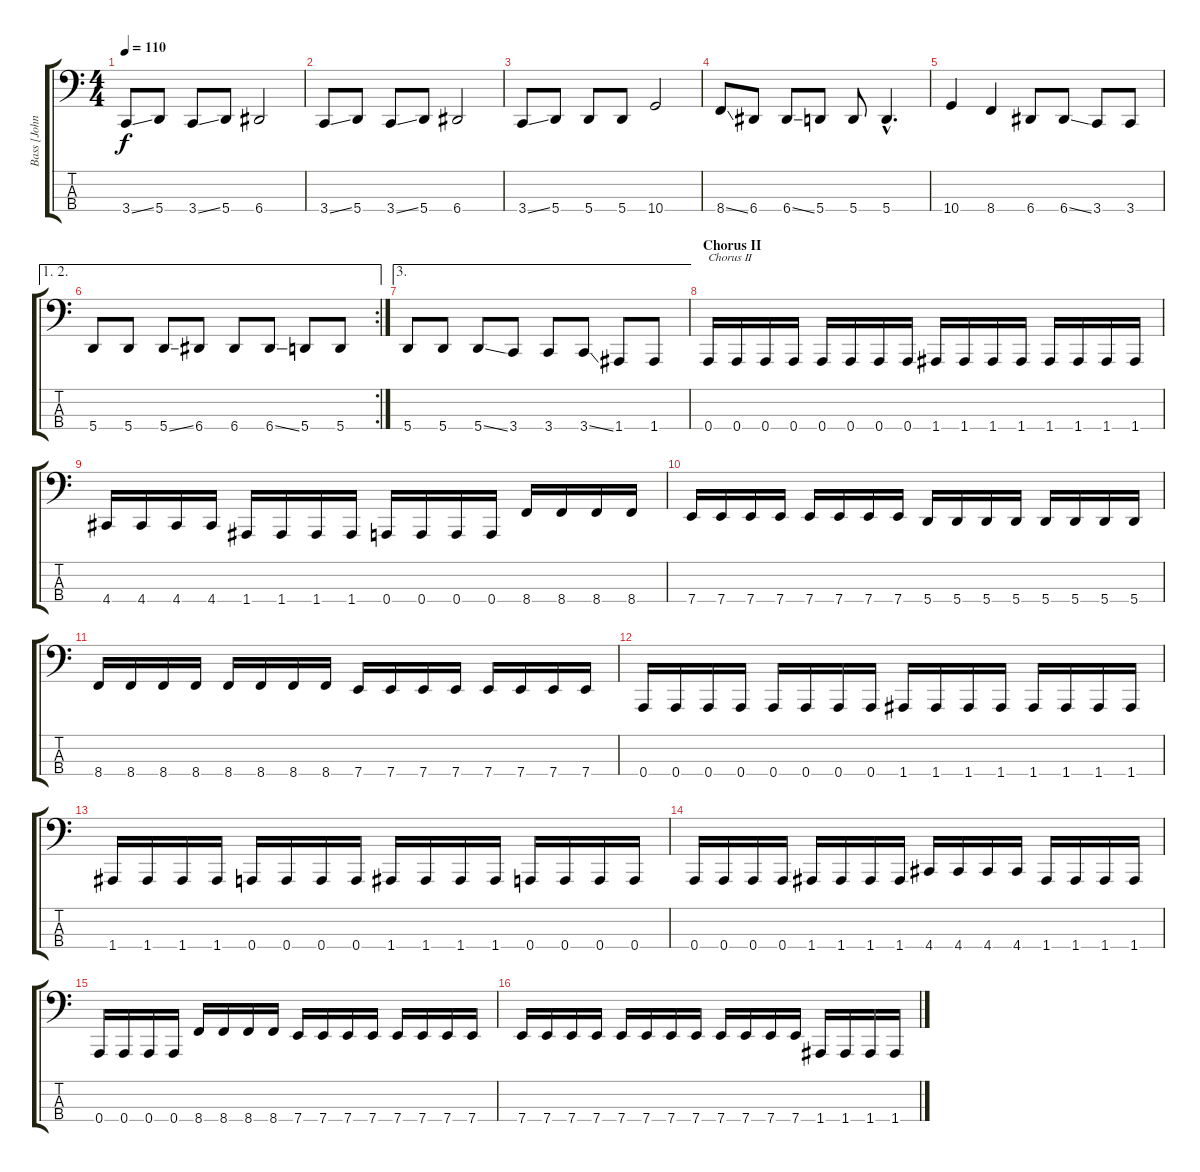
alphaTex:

\track ("Bass [John Vesano]" "Bass [John") {instrument electricbasspick}
\staff {score tabs}
\tuning (D2 A1 E1 A0) {hide}
\ts (4 4)
\tempo 110
\clef f4
\ks c
3.4{ss}.8{dy f} 5.4.8 3.4{ss}.8 5.4.8 6.4.2 |
3.4{ss}.8 5.4.8 3.4{ss}.8 5.4.8 6.4.2 |
3.4{ss}.8 5.4.8 5.4.8 5.4.8 10.4.2 |
8.4{ss}.8 6.4.8 6.4{ss}.8 5.4.8 5.4.8 5.4{hac}.4{d} |
10.4.4 8.4.4 6.4.8 6.4{ss}.8 3.4.8 3.4.8 |
\ae (1 2)
\rc 2
5.4.8 5.4.8 5.4{ss}.8 6.4.8 6.4.8 6.4{ss}.8 5.4.8 5.4.8 |
\ae 3
5.4.8 5.4.8 5.4{ss}.8 3.4.8 3.4.8 3.4{ss}.8 1.4.8 1.4.8 |
\section ("" "Chorus II")
0.4.16{txt "Chorus II"} 0.4.16 0.4.16 0.4.16 0.4.16 0.4.16 0.4.16 0.4.16 1.4.16 1.4.16 1.4.16 1.4.16 1.4.16 1.4.16 1.4.16 1.4.16 |
4.4.16 4.4.16 4.4.16 4.4.16 1.4.16 1.4.16 1.4.16 1.4.16 0.4.16 0.4.16 0.4.16 0.4.16 8.4.16 8.4.16 8.4.16 8.4.16 |
7.4.16 7.4.16 7.4.16 7.4.16 7.4.16 7.4.16 7.4.16 7.4.16 5.4.16 5.4.16 5.4.16 5.4.16 5.4.16 5.4.16 5.4.16 5.4.16 |
8.4.16 8.4.16 8.4.16 8.4.16 8.4.16 8.4.16 8.4.16 8.4.16 7.4.16 7.4.16 7.4.16 7.4.16 7.4.16 7.4.16 7.4.16 7.4.16 |
0.4.16 0.4.16 0.4.16 0.4.16 0.4.16 0.4.16 0.4.16 0.4.16 1.4.16 1.4.16 1.4.16 1.4.16 1.4.16 1.4.16 1.4.16 1.4.16 |
1.4.16 1.4.16 1.4.16 1.4.16 0.4.16 0.4.16 0.4.16 0.4.16 1.4.16 1.4.16 1.4.16 1.4.16 0.4.16 0.4.16 0.4.16 0.4.16 |
0.4.16 0.4.16 0.4.16 0.4.16 1.4.16 1.4.16 1.4.16 1.4.16 4.4.16 4.4.16 4.4.16 4.4.16 1.4.16 1.4.16 1.4.16 1.4.16 |
0.4.16 0.4.16 0.4.16 0.4.16 8.4.16 8.4.16 8.4.16 8.4.16 7.4.16 7.4.16 7.4.16 7.4.16 7.4.16 7.4.16 7.4.16 7.4.16 |
7.4.16 7.4.16 7.4.16 7.4.16 7.4.16 7.4.16 7.4.16 7.4.16 7.4.16 7.4.16 7.4.16 7.4.16 1.4.16 1.4.16 1.4.16 1.4.16
